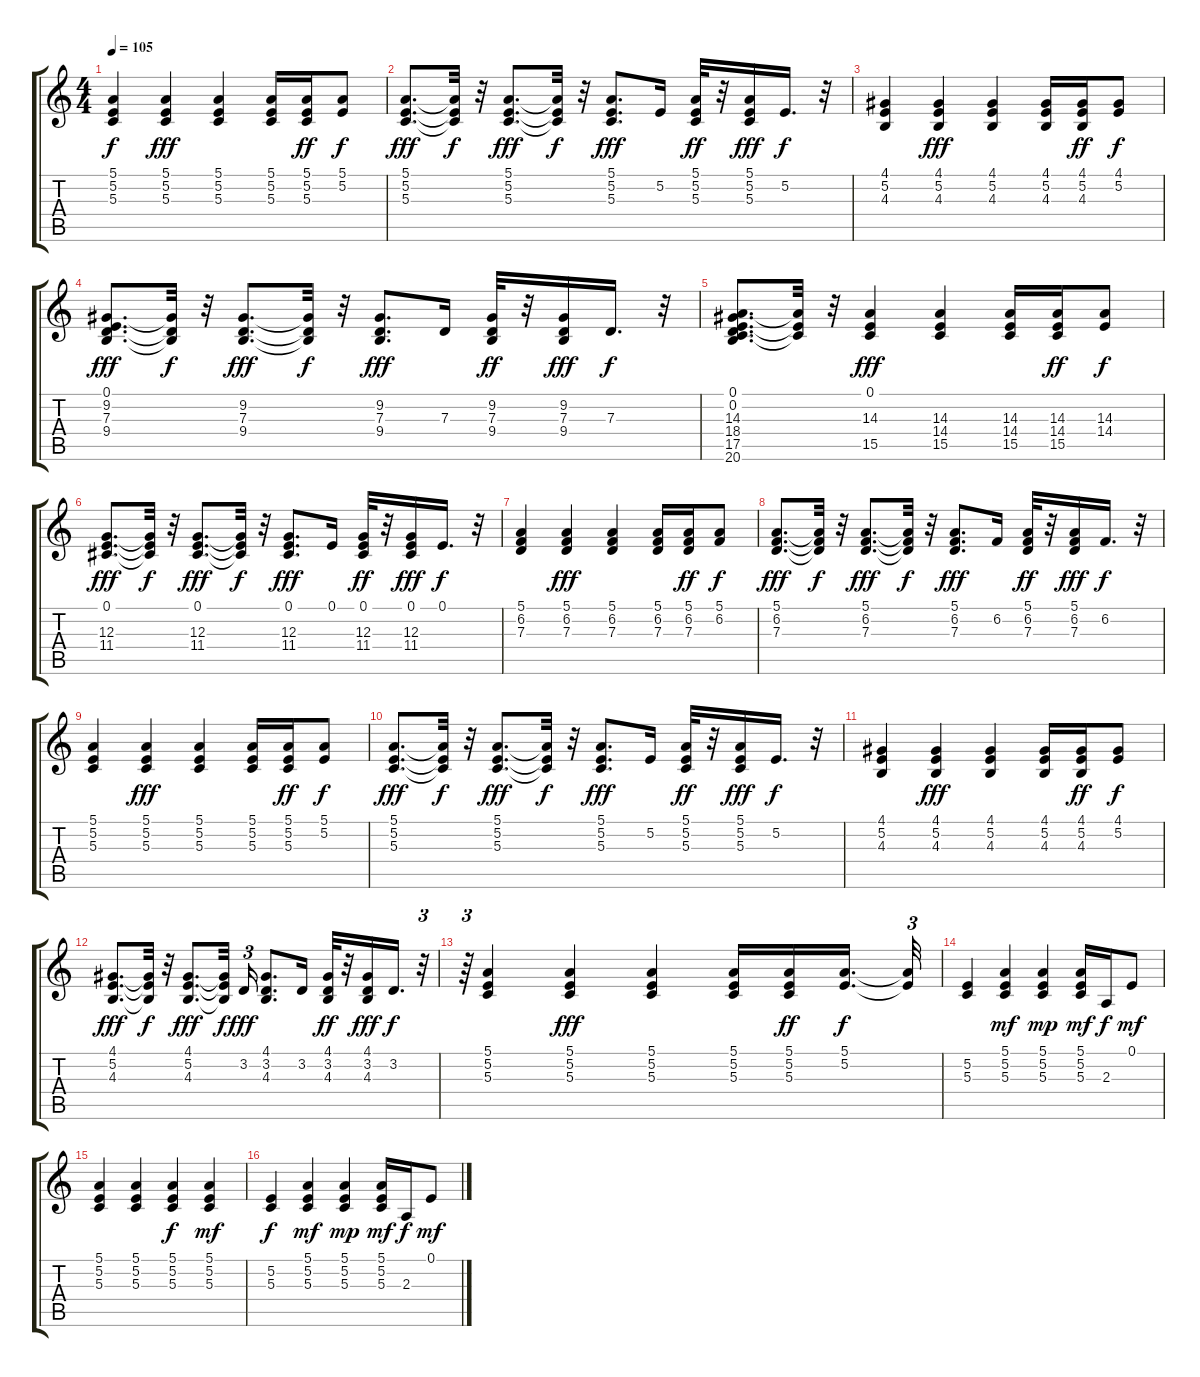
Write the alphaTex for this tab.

\track "" {instrument electricpiano2}
\staff {score tabs}
\tuning (E4 B3 G3 D3 A2 E2) {hide}
\ts (4 4)
\tempo 105
\clef g2
\ks c
(5.1 5.2 5.3).4{dy f} (5.1 5.2 5.3).4{dy fff} (5.1 5.2 5.3).4 (5.1 5.2 5.3).16 (5.1 5.2 5.3).16{dy ff} (5.1 5.2).8{dy f} |
(5.1 5.2 5.3).8{d dy fff} (5.1{t} 5.2{t} 5.3{t}).32{dy f} r.32 (5.1 5.2 5.3).8{d dy fff} (5.1{t} 5.2{t} 5.3{t}).32{dy f} r.32 (5.1 5.2 5.3).8{d dy fff} 5.2.16 (5.1 5.2 5.3).32{dy ff} r.32 (5.1 5.2 5.3).16{dy fff} 5.2.16{d dy f} r.32 |
(4.1 5.2 4.3).4 (4.1 5.2 4.3).4{dy fff} (4.1 5.2 4.3).4 (4.1 5.2 4.3).16 (4.1 5.2 4.3).16{dy ff} (4.1 5.2).8{dy f} |
(0.1 9.2 7.3 9.4).8{d dy fff} (9.2{t} 7.3{t} 9.4{t}).32{dy f} r.32 (9.2 7.3 9.4).8{d dy fff} (9.2{t} 7.3{t} 9.4{t}).32{dy f} r.32 (9.2 7.3 9.4).8{d dy fff} 7.3.16 (9.2 7.3 9.4).32{dy ff} r.32 (9.2 7.3 9.4).16{dy fff} 7.3.16{d dy f} r.32 |
(0.1 0.2 14.3 18.4 17.5 20.6).8{d} (0.1{t} 14.3{t} 20.6{t}).32 r.32 (0.1 14.3 15.5).4{dy fff} (14.3 14.4 15.5).4 (14.3 14.4 15.5).16 (14.3 14.4 15.5).16{dy ff} (14.3 14.4).8{dy f} |
(0.1 12.3 11.4).8{d dy fff} (0.1{t} 12.3{t} 11.4{t}).32{dy f} r.32 (0.1 12.3 11.4).8{d dy fff} (0.1{t} 12.3{t} 11.4{t}).32{dy f} r.32 (0.1 12.3 11.4).8{d dy fff} 0.1.16 (0.1 12.3 11.4).32{dy ff} r.32 (0.1 12.3 11.4).16{dy fff} 0.1.16{d dy f} r.32 |
(5.1 6.2 7.3).4 (5.1 6.2 7.3).4{dy fff} (5.1 6.2 7.3).4 (5.1 6.2 7.3).16 (5.1 6.2 7.3).16{dy ff} (5.1 6.2).8{dy f} |
(5.1 6.2 7.3).8{d dy fff} (5.1{t} 6.2{t} 7.3{t}).32{dy f} r.32 (5.1 6.2 7.3).8{d dy fff} (5.1{t} 6.2{t} 7.3{t}).32{dy f} r.32 (5.1 6.2 7.3).8{d dy fff} 6.2.16 (5.1 6.2 7.3).32{dy ff} r.32 (5.1 6.2 7.3).16{dy fff} 6.2.16{d dy f} r.32 |
(5.1 5.2 5.3).4 (5.1 5.2 5.3).4{dy fff} (5.1 5.2 5.3).4 (5.1 5.2 5.3).16 (5.1 5.2 5.3).16{dy ff} (5.1 5.2).8{dy f} |
(5.1 5.2 5.3).8{d dy fff} (5.1{t} 5.2{t} 5.3{t}).32{dy f} r.32 (5.1 5.2 5.3).8{d dy fff} (5.1{t} 5.2{t} 5.3{t}).32{dy f} r.32 (5.1 5.2 5.3).8{d dy fff} 5.2.16 (5.1 5.2 5.3).32{dy ff} r.32 (5.1 5.2 5.3).16{dy fff} 5.2.16{d dy f} r.32 |
(4.1 5.2 4.3).4 (4.1 5.2 4.3).4{dy fff} (4.1 5.2 4.3).4 (4.1 5.2 4.3).16 (4.1 5.2 4.3).16{dy ff} (4.1 5.2).8{dy f} |
(4.1 5.2 4.3).8{d dy fff} (4.1{t} 5.2{t} 4.3{t}).32{dy f} r.32 (4.1 5.2 4.3).8{d dy fff} (4.1{t} 5.2{t} 4.3{t}).32{dy f beam splitsecondary} 3.2.16{tu (3 2) dy fff} (4.1 3.2 4.3).8{d} 3.2.16 (4.1 3.2 4.3).32{dy ff} r.32 (4.1 3.2 4.3).16{dy fff} 3.2.16{d dy f} r.32{tu (3 2)} |
r.64{tu (3 2)} (5.1 5.2 5.3).4 (5.1 5.2 5.3).4{dy fff} (5.1 5.2 5.3).4 (5.1 5.2 5.3).16 (5.1 5.2 5.3).16{dy ff} (5.1 5.2).16{d dy f beam splitsecondary} (5.1{t} 5.2{t}).32{tu (3 2)} |
(5.2 5.3).4 (5.1 5.2 5.3).4{dy mf} (5.1 5.2 5.3).4{dy mp} (5.1 5.2 5.3).16{dy mf} 2.3.16{dy f} 0.1.8{dy mf} |
(5.1 5.2 5.3).4 (5.1 5.2 5.3).4 (5.1 5.2 5.3).4{dy f} (5.1 5.2 5.3).4{dy mf} |
(5.2 5.3).4{dy f} (5.1 5.2 5.3).4{dy mf} (5.1 5.2 5.3).4{dy mp} (5.1 5.2 5.3).16{dy mf} 2.3.16{dy f} 0.1.8{dy mf}
